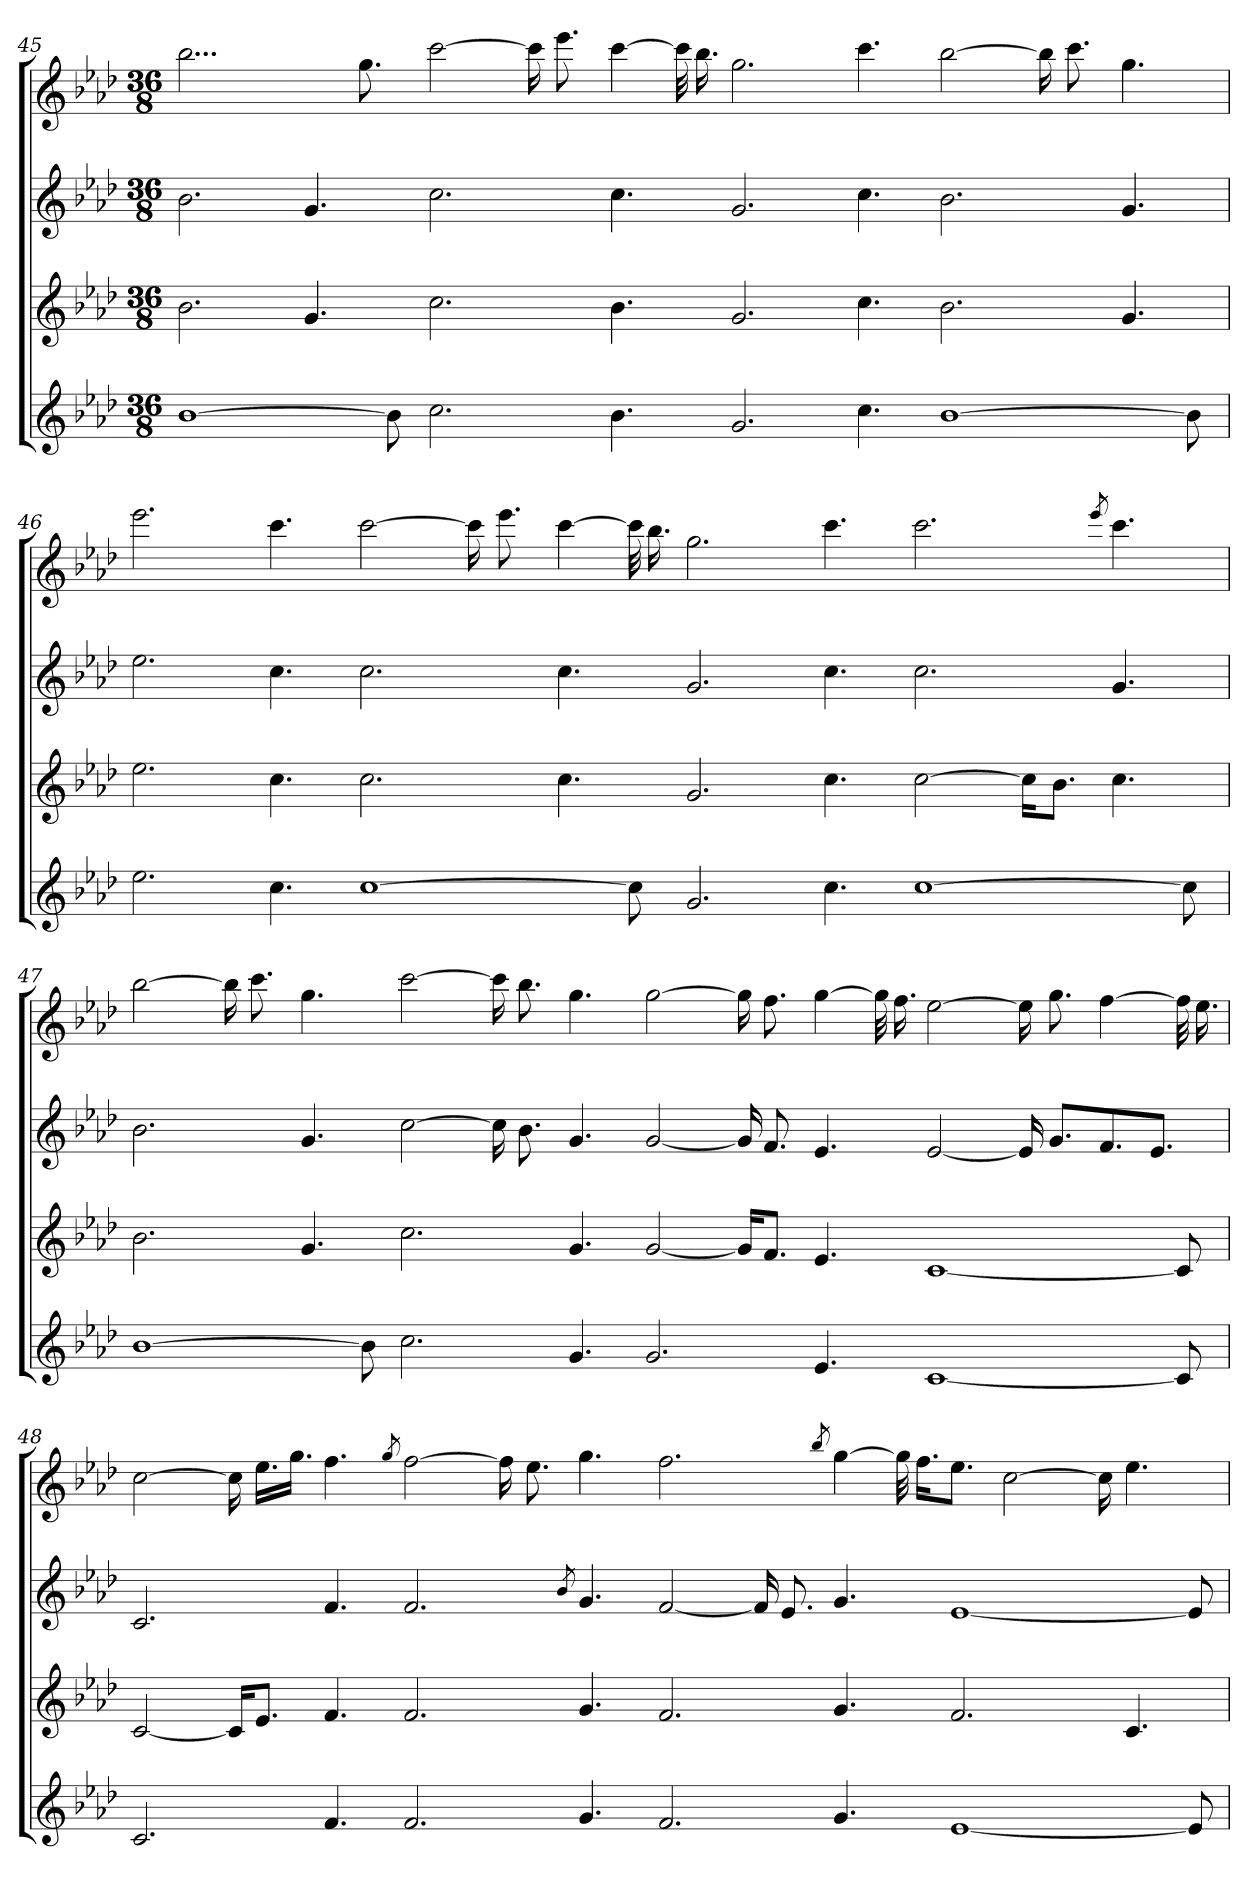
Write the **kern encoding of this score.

**kern	**kern	**kern	**kern
*part4	*part3	*part2	*part1
*staff4	*staff3	*staff2	*staff1
*clefG2	*clefG2	*clefG2	*clefG2
*k[b-e-a-d-]	*k[b-e-a-d-]	*k[b-e-a-d-]	*k[b-e-a-d-]
*M36/8	*M36/8	*M36/8	*M36/8
=45	=45	=45	=45
[1b-	2.b-	2.b-	2...bb-
.	4.g	4.g	.
.	.	.	8.gg
8b-]	.	.	.
2.cc	2.cc	2.cc	[2ccc
.	.	.	16ccc]
.	.	.	8.eee-
4.b-	4.b-	4.cc	[4ccc
.	.	.	32ccc]
.	.	.	16.bb-
2.g	2.g	2.g	2.gg
4.cc	4.cc	4.cc	4.ccc
[1b-	2.b-	2.b-	[2bb-
.	.	.	16bb-]
.	.	.	8.ccc
.	4.g	4.g	4.gg
8b-]	.	.	.
=46	=46	=46	=46
2.ee-	2.ee-	2.ee-	2.eee-
4.cc	4.cc	4.cc	4.ccc
[1cc	2.cc	2.cc	[2ccc
.	.	.	16ccc]
.	.	.	8.eee-
.	4.cc	4.cc	[4ccc
8cc]	.	.	32ccc]
.	.	.	16.bb-
2.g	2.g	2.g	2.gg
4.cc	4.cc	4.cc	4.ccc
[1cc	[2cc	2.cc	2.ccc
.	16cc\KL]	.	.
.	8.b-\J	.	.
.	.	.	8qeee-
.	4.cc	4.g	4.ccc
8cc]	.	.	.
=47	=47	=47	=47
[1b-	2.b-	2.b-	[2bb-
.	.	.	16bb-]
.	.	.	8.ccc
.	4.g	4.g	4.gg
8b-]	.	.	.
2.cc	2.cc	[2cc	[2ccc
.	.	16cc]	16ccc]
.	.	8.b-	8.bb-
4.g	4.g	4.g	4.gg
2.g	[2g	[2g	[2gg
.	16g/KL]	16g]	16gg]
.	8.f/J	8.f	8.ff
4.e-	4.e-	4.e-	[4gg
.	.	.	32gg]
.	.	.	16.ff
[1c	[1c	[2e-	[2ee-
.	.	16e-]	16ee-]
.	.	8.g/L	8.gg
.	.	8.f/	[4ff
.	.	8.e-/J	.
8c]	8c]	.	32ff]
.	.	.	16.ee-
=48	=48	=48	=48
2.c	[2c	2.c	[2cc
.	16c/KL]	.	16cc]
.	8.e-/J	.	16.ee-\LL
.	.	.	16.gg\JJ
4.f	4.f	4.f	4.ff
.	.	.	8qgg
2.f	2.f	2.f	[2ff
.	.	.	16ff]
.	.	.	8.ee-
.	.	8qb-	.
4.g	4.g	4.g	4.gg
2.f	2.f	[2f	2.ff
.	.	16f]	.
.	.	8.e-	.
.	.	.	8qbb-
4.g	4.g	4.g	[4gg
.	.	.	32gg]
.	.	.	16.ff\KL
[1e-	2.f	[1e-	8.ee-\J
.	.	.	[2cc
.	.	.	16cc]
.	4.c	.	4.ee-
8e-]	.	8e-]	.
=	=	=	=
*-	*-	*-	*-
